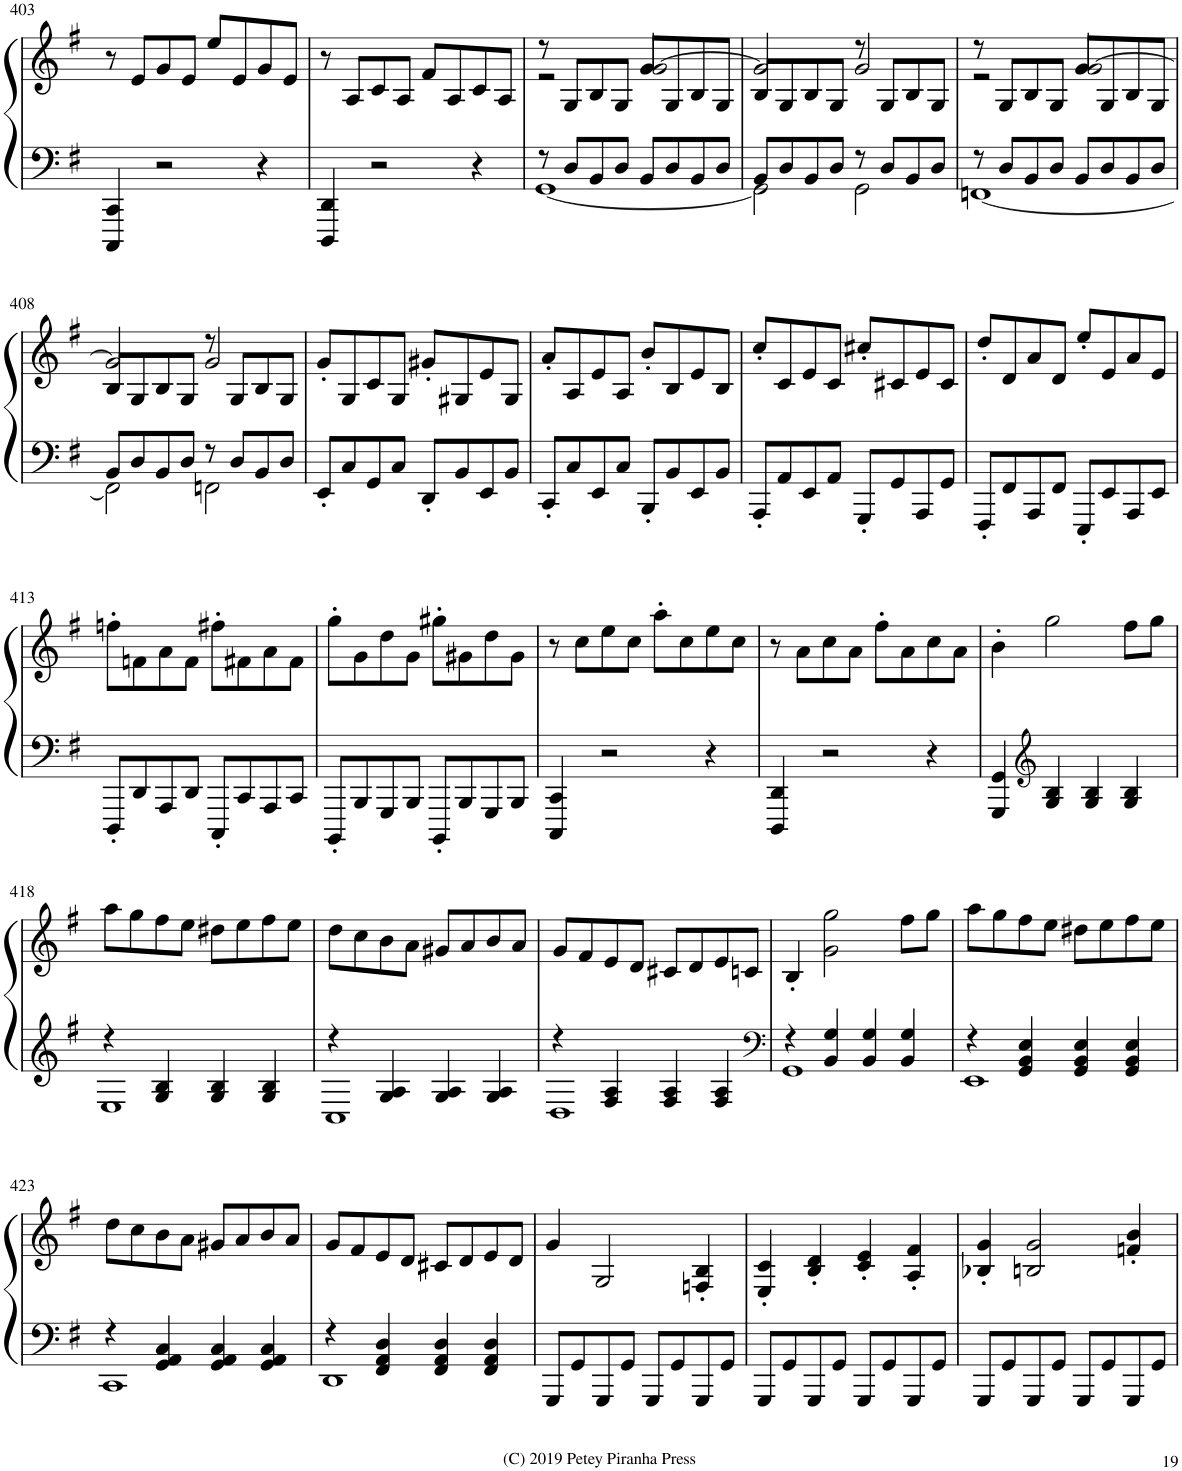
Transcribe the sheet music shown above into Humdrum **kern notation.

**kern	**kern
*part1	*part1
*staff2	*staff1
*I"Piano	*
*I'Pno.	*
!!LO:PB:g=z
*clefF4	*clefG2
*k[f#]	*k[f#]
*M2/2	*M2/2
*met(c|)	*met(c|)
=403	=403
4CCC/ 4CC/	8r
.	8e/L
2r	8g/
.	8e/J
.	8ee/L
.	8e/
4r	8g/
.	8e/J
=404	=404
4DDD/ 4DD/	8r
.	8A/L
2r	8c/
.	8A/J
.	8f#/L
.	8A/
4r	8c/
.	8A/J
=405	=405
*^	*^
8r	[1GG	8r	2r
8D/L	.	8G/L	.
8BB/	.	8B/	.
8D/J	.	8G/J	.
8BB/L	.	8g/L	[2g/
8D/	.	8G/	.
8BB/	.	8B/	.
8D/J	.	8G/J	.
=406	=406	=406	=406
8BB/L	2GG\]	8B/L	2g/]
8D/	.	8G/	.
8BB/	.	8B/	.
8D/J	.	8G/J	.
8r	2GG\	8r	2g/
8D/L	.	8G/L	.
8BB/	.	8B/	.
8D/J	.	8G/J	.
=407	=407	=407	=407
8r	[1FFn	8r	2r
8D/L	.	8G/L	.
8BB/	.	8B/	.
8D/J	.	8G/J	.
8BB/L	.	8g/L	[2g/
8D/	.	8G/	.
8BB/	.	8B/	.
8D/J	.	8G/J	.
!!LO:LB:g=z	!!
=408	=408	=408	=408
8BB/L	2FF\]	8B/L	2g/]
8D/	.	8G/	.
8BB/	.	8B/	.
8D/J	.	8G/J	.
8r	2FFn\	8r	2g/
8D/L	.	8G/L	.
8BB/	.	8B/	.
8D/J	.	8G/J	.
*v	*v	*	*
*	*v	*v
=409	=409
8EE'/L	8g'/L
8C/	8G/
8GG/	8c/
8C/J	8G/J
8DD'/L	8g#X'/L
8BB/	8G#X/
8EE/	8e/
8BB/J	8G#/J
=410	=410
8CC'/L	8a'/L
8C/	8A/
8EE/	8e/
8C/J	8A/J
8BBB'/L	8b'/L
8BB/	8B/
8EE/	8e/
8BB/J	8B/J
=411	=411
8AAA'/L	8cc'/L
8AA/	8c/
8EE/	8e/
8AA/J	8c/J
8GGG'/L	8cc#X'/L
8GG/	8c#X/
8AAA/	8e/
8GG/J	8c#/J
=412	=412
8FFF#'/L	8dd'/L
8FF#/	8d/
8AAA/	8a/
8FF#/J	8d/J
8EEE'/L	8ee'/L
8EE/	8e/
8AAA/	8a/
8EE/J	8e/J
!!LO:LB:g=z
=413	=413
8DDD'/L	8ffn'\L
8DD/	8fn\
8AAA/	8a\
8DD/J	8f\J
8CCC'/L	8ff#X'\L
8CC/	8f#X\
8AAA/	8a\
8CC/J	8f#\J
=414	=414
8BBBB'/L	8gg'\L
8BBB/	8g\
8GGG/	8dd\
8BBB/J	8g\J
8BBBB'/L	8gg#X'\L
8BBB/	8g#X\
8GGG/	8dd\
8BBB/J	8g#\J
=415	=415
4CCC/ 4CC/	8r
.	8cc\L
2r	8ee\
.	8cc\J
.	8aa'\L
.	8cc\
4r	8ee\
.	8cc\J
=416	=416
4DDD/ 4DD/	8r
.	8a\L
2r	8cc\
.	8a\J
.	8ff#'\L
.	8a\
4r	8cc\
.	8a\J
=417	=417
4GGG/ 4GG/	4b'\
*clefG2	*
4G/ 4B/	2gg\
4G/ 4B/	.
4G/ 4B/	8ff#\L
.	8gg\J
!!LO:LB:g=z
=418	=418
*^	*
4r	1E	8aa\L
.	.	8gg\
4G/ 4B/	.	8ff#\
.	.	8ee\J
4G/ 4B/	.	8dd#X\L
.	.	8ee\
4G/ 4B/	.	8ff#\
.	.	8ee\J
=419	=419	=419
4r	1C	8dd\L
.	.	8cc\
4G/ 4A/	.	8b\
.	.	8a\J
4G/ 4A/	.	8g#X/L
.	.	8a/
4G/ 4A/	.	8b/
.	.	8a/J
=420	=420	=420
4r	1D	8g/L
.	.	8f#/
4F#/ 4A/	.	8e/
.	.	8d/J
4F#/ 4A/	.	8c#X/L
.	.	8d/
4F#/ 4A/	.	8e/
.	.	8cn/J
=421	=421	=421
*clefF4	*	*
4r	1GG	4B'/
4BB/ 4G/	.	2g\ 2gg\
4BB/ 4G/	.	.
4BB/ 4G/	.	8ff#\L
.	.	8gg\J
=422	=422	=422
4r	1EE	8aa\L
.	.	8gg\
4GG/ 4BB/ 4E/	.	8ff#\
.	.	8ee\J
4GG/ 4BB/ 4E/	.	8dd#X\L
.	.	8ee\
4GG/ 4BB/ 4E/	.	8ff#\
.	.	8ee\J
!!LO:LB:g=z
=423	=423	=423
4r	1CC	8dd\L
.	.	8cc\
4GG/ 4AA/ 4C/	.	8b\
.	.	8a\J
4GG/ 4AA/ 4C/	.	8g#X/L
.	.	8a/
4GG/ 4AA/ 4C/	.	8b/
.	.	8a/J
=424	=424	=424
4r	1DD	8g/L
.	.	8f#/
4FF#/ 4AA/ 4D/	.	8e/
.	.	8d/J
4FF#/ 4AA/ 4D/	.	8c#X/L
.	.	8d/
4FF#/ 4AA/ 4D/	.	8e/
.	.	8d/J
*v	*v	*
=425	=425
8GGG/L	4g/
8GG/	.
8GGG/	2G/
8GG/J	.
8GGG/L	.
8GG/	.
8GGG/	4Fn/' 4B/'
8GG/J	.
=426	=426
8GGG/L	4E/' 4c/'
8GG/	.
8GGG/	4B/' 4d/'
8GG/J	.
8GGG/L	4c/' 4e/'
8GG/	.
8GGG/	4A/' 4f#/'
8GG/J	.
=427	=427
8GGG/L	4B-X/' 4g/'
8GG/	.
8GGG/	2Bn/ 2g/
8GG/J	.
8GGG/L	.
8GG/	.
8GGG/	4fn/' 4b/'
8GG/J	.
=	=
*-	*-
